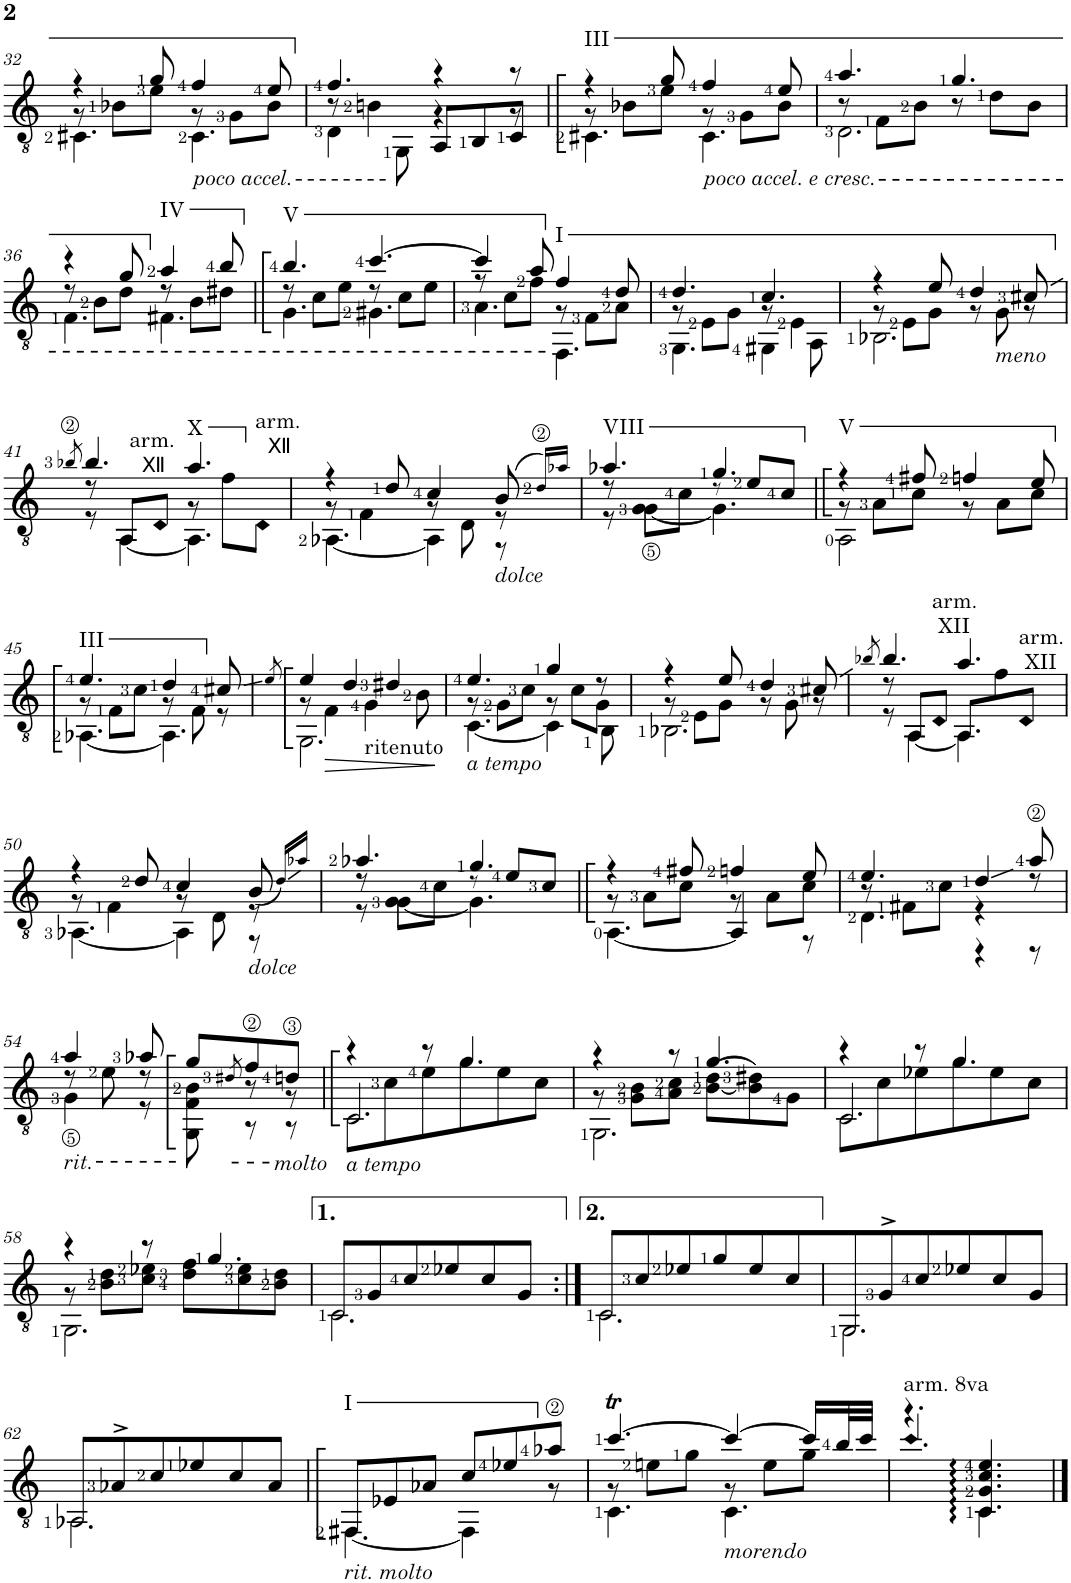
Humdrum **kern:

**kern
*part1
*staff1
*I"Classical Guitar
*I'Guit.
!!LO:PB:g=z
*clefGv2
*k[]
*a:
*M6/8
=32
*^
*	*^
4r	8r	4.C#X\
.	8B-X\L	.
8g/	8e\J	.
!LO:TX:b:t=poco accel.	!	!
4f/	8r	4.C#\
.	8G\L	.
8e/	8B-\J	.
=33	=33	=33
4.f/	8r	4D\
.	4Bn\	.
.	.	8GG\
4r	4r	8AA/L
.	.	8BB/
8r	8r	8C/J
=34	=34	=34
!LO:TX:a:t=III	!	!
4r	8r	4.C#X\
.	8B-X\L	.
8g/	8e\J	.
!LO:TX:b:t=poco accel. e cresc.	!	!
4f/	8r	4.C#\
.	8G\L	.
8e/	8B-\J	.
=35	=35	=35
4.a/	8r	2.D\
.	8F\L	.
.	8B\J	.
4.g/	8r	.
.	8d\L	.
.	8B\J	.
!!LO:LB:g=z	!!	!!
=36	=36	=36
4r	8r	4.F\
.	8B\L	.
8g/	8d\J	.
!LO:TX:a:t=IV	!	!
4a/	8r	4.F#X\
.	8B\L	.
8b/	8d#X\J	.
=37	=37	=37
!LO:TX:a:t=V	!	!
4.b/	8r	4.G\
.	8c\L	.
.	8e\J	.
[4.cc/	8r	4.G#X\
.	8c\L	.
.	8e\J	.
=38	=38	=38
4cc/]	8r	4.A\
.	8c\L	.
8a/	8f\J	.
!LO:TX:a:t=I	!	!
4f/	8r	4.FF\
.	8F\L	.
8d/	8A\J	.
=39	=39	=39
4.d/	8r	4.GG\
.	8E\L	.
.	8G\J	.
4.c/	8r	4GG#X\
.	4E\	.
.	.	8AA\
=40	=40	=40
4r	8r	2.BB-X\
.	8E\L	.
8e/	8G\J	.
4d/	8r	.
!	!LO:TX:b:i:t=meno	!
.	8G\	.
8c#X/	8r	.
*v	*v	*v
!!LO:LB:g=z
=41
8qb-X/
*^
*	*^
*	*	*^
4.b-/	8r	8r	4ryy
.	8AA/L	[4AA\	.
!	!LO:TX:a:t=arm.	!	!
!	!LO:TX:a:t=Ⅻ	!	!
.	8D/J	.	8d
!LO:TX:a:t=X	!	!	!
4.a/	8r	4.AA\]	4ryy
.	8f\L	.	.
!	!LO:TX:a:t=arm.	!	!
!	!LO:TX:a:t=Ⅻ	!	!
.	8D\J	.	8d
*	*	*v	*v
=42	=42	=42
4r	8r	[4.AA-X\
.	4F\	.
8d/	.	.
4c/	8r	4AA-\]
.	8D\	.
!LO:TX:b:i:t=dolce	!	!
(8B/	8r	8r
16qd/LL)	.	.
16qa-X/JJ	.	.
=43	=43	=43
!LO:TX:a:t=VIII	!	!
4.a-X/	8r	8r
.	8G<\L	[4G\
.	8c\J	.
4.g/	8r	4.G\]
.	8e/L	.
.	8c/J	.
=44	=44	=44
!LO:TX:a:t=V	!	!
4r	8r	2AA\
.	8A\L	.
8f#X/	8c\J	.
4fn/	8r	.
.	8A\L	8ryy
8e/	8c\J	8ryy
!!LO:LB:g=z	!!	!!
=45	=45	=45
!LO:TX:a:t=III	!	!
4.e/	8r	[4.AA-X\
.	8F\L	.
.	8c\J	.
4d/	8r	4.AA-\]
.	8F\	.
8c#X/	8r	.
=46	=46	=46
8qe/	.	.
4e/	8r	2.GG\
.	4F\	.
4d/	.	.
!	!LO:TX:b:t=ritenuto	!
.	4G;\	.
4d#X;</	.	.
.	8B;\	.
=47	=47	=47
!LO:TX:b:i:t=a tempo	!	!
4.e/	8r	[4.C\
.	8G\L	.
.	8c\J	.
4g/	8r	4C\]
.	8c\L	.
8r	8G\J	8BB\
=48	=48	=48
4r	8r	2.BB-X\
.	8E\L	.
8e/	8G\J	.
4d/	8r	.
.	8G\	.
8c#X/	8r	.
*v	*v	*v
=49
8qb-X/
*^
*	*^
*	*	*^
4.b-/	8r	8r	4ryy
.	8AA/L	[4AA\	.
!	!LO:TX:a:t=arm.	!	!
!	!LO:TX:a:t=XII	!	!
.	8D/J	.	8d
4.a/	8AA/L	4.AA\]	4ryy
.	8f\	.	.
!	!LO:TX:a:t=arm.	!	!
!	!LO:TX:a:t=XII	!	!
.	8D/J	.	8d
*	*	*v	*v
!!LO:LB:g=z
=50	=50	=50
4r	8r	[4.AA-X\
.	4F\	.
8d/	.	.
4c/	8r	4AA-\]
.	8D\	.
!LO:TX:b:i:t=dolce	!	!
(<8B/	8r	8r
16qd/LL)	.	.
16qa-X/JJ	.	.
=51	=51	=51
4.a-X/	8r	8r
.	8G\L	[4G\
.	8c\J	.
4.g/	8r	4.G\]
.	8e/L	.
.	8c/J	.
=52	=52	=52
4r	8r	[4.AA\
.	8A\L	.
8f#X/	8c\J	.
4fn/	8r	4AA/]
.	8A\L	.
8e/	8c\J	8r
=53	=53	=53
4.e/	8r	4.D\
.	8F#X\L	.
.	8c\J	.
4d/	4r	4r
8a/	8r	8r
!!LO:LB:g=z	!!	!!
=54	=54	=54
!LO:TX:b:t=rit.	!	!
4a;</	8r	4G\
.	8e;<\	.
8a-X;</	8r	8r
8g;</L	8ryy	8GG\ 8F\ 8B\
8qd#X/	.	.
8f;</	8r	8r
!LO:TX:b:t=molto	!	!
8dn;</J	8r	8r
=55	=55	=55
!LO:TX:b:i:t=a tempo	!	!
4r	8C\L	2.C/
.	8c\	.
8r	8e\	.
4.g/	8g\	.
.	8e\	.
.	8c\J	.
=56	=56	=56
4r	8r	2.GG\
.	8G\ 8B\L	.
8r	8A\ 8c\J	.
4.g/	(>[8B\ 8d\L	.
.	8B\] 8d#X\)	.
.	8G\J	.
=57	=57	=57
4r	8C\L	2.C/
.	8c\	.
8r	8e-X\	.
4.g/	8g\	.
.	8e-\	.
.	8c\J	.
!!LO:LB:g=z	!!	!!
=58	=58	=58
4r	8r	2.GG\
.	8B\ 8d\L	.
8r	8c\ 8e-X\J	.
4.g/	8d\ 8f\L	.
.	8c\ 8e-\	.
.	8B\ 8d\J	.
*	*v	*v
=59	=59
8C/L	2.C\
8G/	.
8c/	.
8e-X/	.
8c/	.
8G/J	.
=60:|!	=60:|!
8C/L	2.C\
8c/	.
8e-X/	.
8g/	.
8e-/	.
8c/	.
=61	=61
8GG/	2.GG\
8G^/	.
8c/	.
8e-X/	.
8c/	.
8G/J	.
!!LO:LB:g=z	!!
=62	=62
8AA-X/L	2.AA-\
8A-X^/	.
8c/	.
8e-X/	.
8c/	.
8A-/J	.
=63	=63
!LO:TX:b:i:t=rit. molto	!
!LO:TX:a:t=I	!
8FF#X/L	[4.FF#\
8E-X/	.
8A-X/J	.
8c/L	4FF#\]
8e-X/	.
8a-X/J	8r
=64	=64
*	*^
[4.ccT/	8r	4.C\
.	8en\L	.
.	8g\J	.
!LO:TX:b:i:t=morendo	!	!
4cc;</_	8r	4.C\
.	8e\L	.
16cc/LL]	8g\J	.
32b;</L	.	.
32cc;</JJJ	.	.
=65	=65	=65
!LO:TX:a:t=arm. 8va	!	!
4.A;<	4.r	4.cc/
4.C/ 4.G/ 4.c/ 4.e/	4.C\	4.ryy
*v	*v	*v
==
*-
